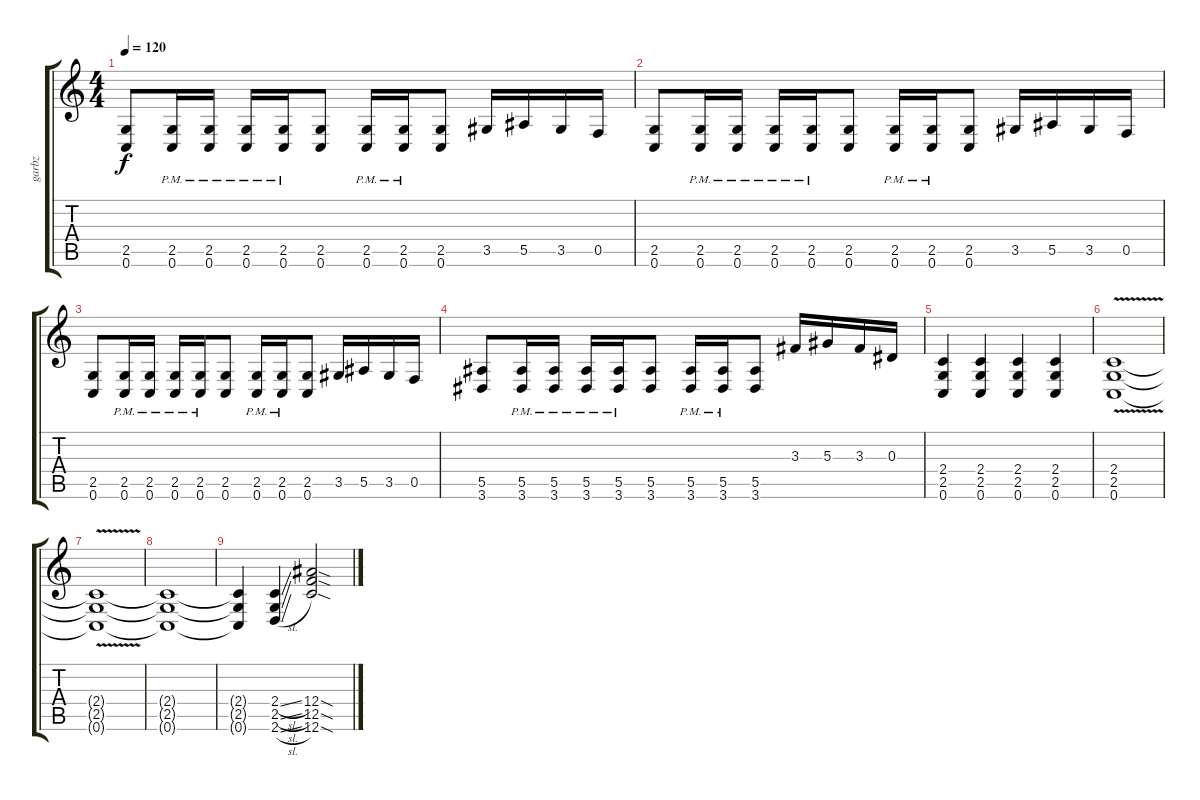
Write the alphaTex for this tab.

\track ("garbz" "garbz") {instrument overdrivenguitar}
\staff {score tabs}
\tuning (C4 G3 Eb3 Bb2 F2 C2) {hide}
\ts (4 4)
\tempo 120
\clef g2
\ks c
(2.5 0.6).8{dy f} (2.5{pm} 0.6{pm}).16 (2.5{pm} 0.6{pm}).16 (2.5{pm} 0.6{pm}).16 (2.5{pm} 0.6{pm}).16 (2.5 0.6).8 (2.5{pm} 0.6{pm}).16 (2.5{pm} 0.6{pm}).16 (2.5 0.6).8 3.5.16 5.5.16 3.5.16 0.5.16 |
(2.5 0.6).8 (2.5{pm} 0.6{pm}).16 (2.5{pm} 0.6{pm}).16 (2.5{pm} 0.6{pm}).16 (2.5{pm} 0.6{pm}).16 (2.5 0.6).8 (2.5{pm} 0.6{pm}).16 (2.5{pm} 0.6{pm}).16 (2.5 0.6).8 3.5.16 5.5.16 3.5.16 0.5.16 |
(2.5 0.6).8 (2.5{pm} 0.6{pm}).16 (2.5{pm} 0.6{pm}).16 (2.5{pm} 0.6{pm}).16 (2.5{pm} 0.6{pm}).16 (2.5 0.6).8 (2.5{pm} 0.6{pm}).16 (2.5{pm} 0.6{pm}).16 (2.5 0.6).8 3.5.16 5.5.16 3.5.16 0.5.16 |
(5.5 3.6).8 (5.5{pm} 3.6{pm}).16 (5.5{pm} 3.6{pm}).16 (5.5{pm} 3.6{pm}).16 (5.5{pm} 3.6{pm}).16 (5.5 3.6).8 (5.5{pm} 3.6{pm}).16 (5.5{pm} 3.6{pm}).16 (5.5 3.6).8 3.3.16 5.3.16 3.3.16 0.3.16 |
(2.4 2.5 0.6).4 (2.4 2.5 0.6).4 (2.4 2.5 0.6).4 (2.4 2.5 0.6).4 |
(2.4{v} 2.5{v} 0.6{v}).1 |
(2.4{t} 2.5{t} 0.6{t}).1 |
(2.4{t} 2.5{t} 0.6{t}).1 |
(2.4{t} 2.5{t} 0.6{t}).4 (2.4{sl} 2.5{sl} 2.6{sl}).4 (12.4{sod} 12.5{sod} 12.6{sod}).2
